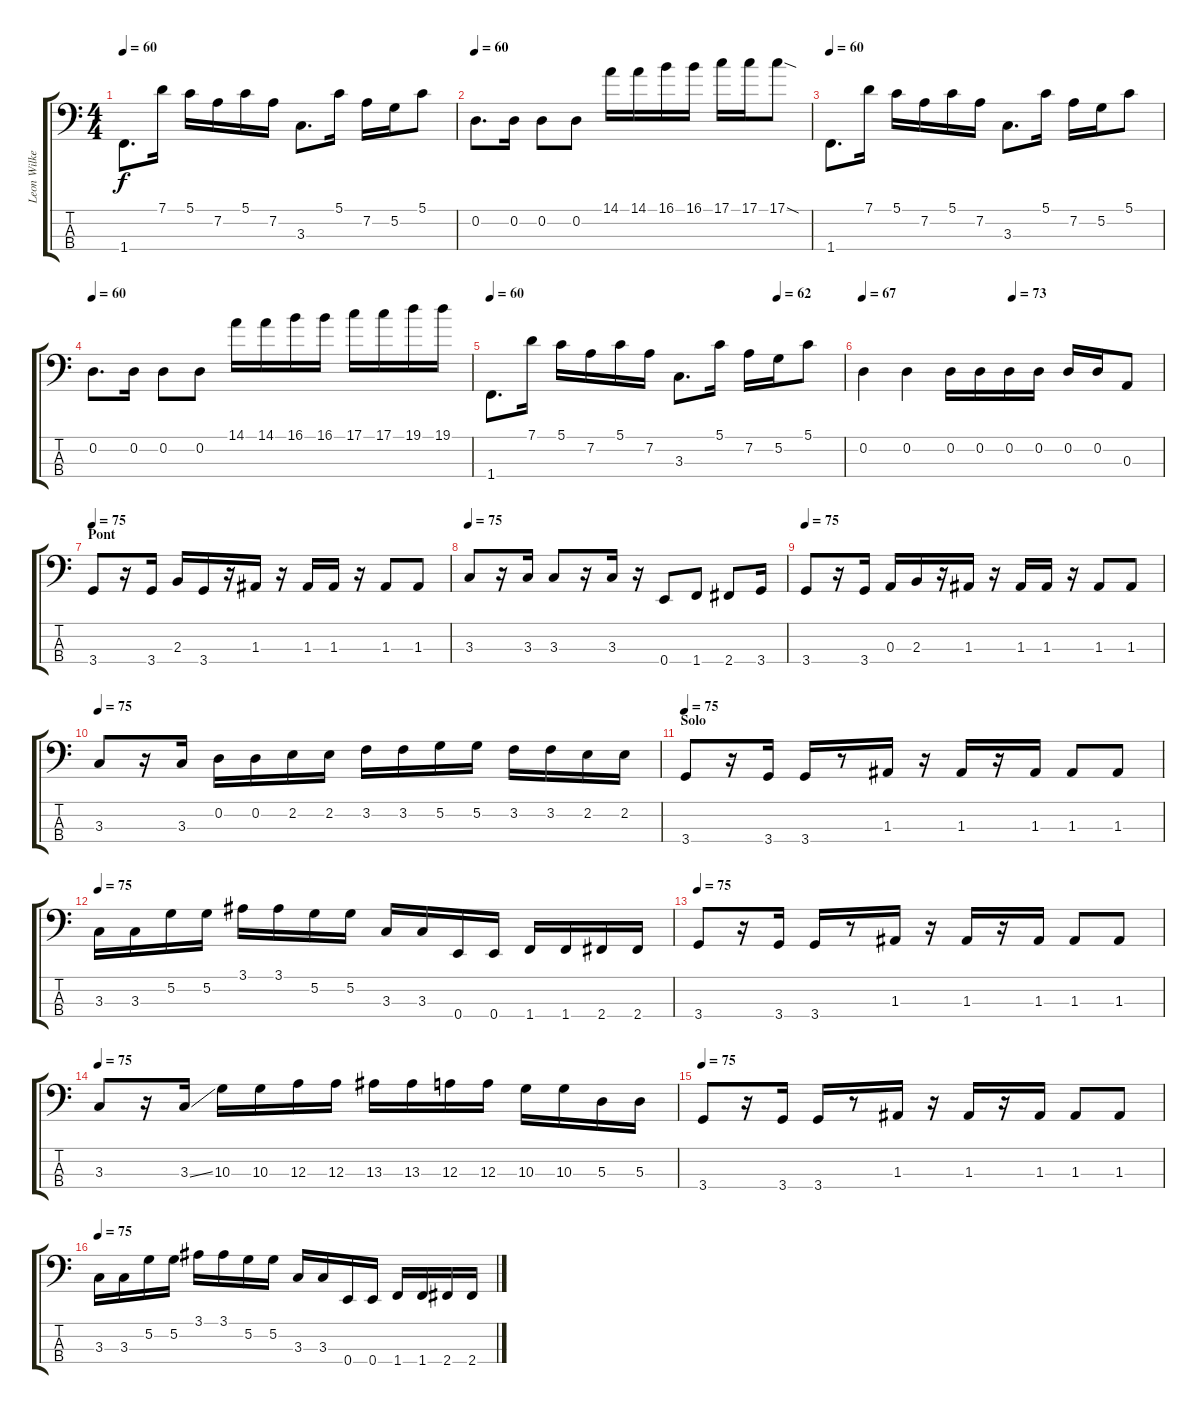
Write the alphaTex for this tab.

\track ("Leon Wilkeson (bass)" "Leon Wilke") {instrument electricbassfinger}
\staff {score tabs}
\tuning (G2 D2 A1 E1) {hide}
\ts (4 4)
\tempo 60
\clef f4
\ks c
1.4.8{d dy f} 7.1.16 5.1.16 7.2.16 5.1.16 7.2.16 3.3.8{d} 5.1.16 7.2.16 5.2.16 5.1.8 |
\tempo 60
0.2.8{d} 0.2.16 0.2.8 0.2.8 14.1.16 14.1.16 16.1.16 16.1.16 17.1.16 17.1.16 17.1{sod}.8 |
\tempo 60
1.4.8{d} 7.1.16 5.1.16 7.2.16 5.1.16 7.2.16 3.3.8{d} 5.1.16 7.2.16 5.2.16 5.1.8 |
\tempo 60
0.2.8{d} 0.2.16 0.2.8 0.2.8 14.1.16 14.1.16 16.1.16 16.1.16 17.1.16 17.1.16 19.1.16 19.1.16 |
\tempo 60
\tempo (62 0.8125)
1.4.8{d} 7.1.16 5.1.16 7.2.16 5.1.16 7.2.16 3.3.8{d} 5.1.16 7.2.16 5.2.16 5.1.8 |
\tempo 67
\tempo (73 0.5)
0.2.4 0.2.4 0.2.16 0.2.16 0.2.16 0.2.16 0.2.16 0.2.16 0.3.8 |
\section ("" "Pont")
\tempo 75
3.4.8 r.16 3.4.16 2.3.16 3.4.16 r.16 1.3.16 r.16 1.3.16 1.3.16 r.16 1.3.8 1.3.8 |
\tempo 75
3.3.8 r.16 3.3.16 3.3.8 r.16 3.3.16 r.16 0.4.8 1.4.8 2.4.8 3.4.16 |
\tempo 75
3.4.8 r.16 3.4.16 0.3.16 2.3.16 r.16 1.3.16 r.16 1.3.16 1.3.16 r.16 1.3.8 1.3.8 |
\tempo 75
3.3.8 r.16 3.3.16 0.2.16 0.2.16 2.2.16 2.2.16 3.2.16 3.2.16 5.2.16 5.2.16 3.2.16 3.2.16 2.2.16 2.2.16 |
\section ("" "Solo")
\tempo 75
3.4.8 r.16 3.4.16 3.4.16 r.8 1.3.16 r.16 1.3.16 r.16 1.3.16 1.3.8 1.3.8 |
\tempo 75
3.3.16 3.3.16 5.2.16 5.2.16 3.1.16 3.1.16 5.2.16 5.2.16 3.3.16 3.3.16 0.4.16 0.4.16 1.4.16 1.4.16 2.4.16 2.4.16 |
\tempo 75
3.4.8 r.16 3.4.16 3.4.16 r.8 1.3.16 r.16 1.3.16 r.16 1.3.16 1.3.8 1.3.8 |
\tempo 75
3.3.8 r.16 3.3{ss}.16 10.3.16 10.3.16 12.3.16 12.3.16 13.3.16 13.3.16 12.3.16 12.3.16 10.3.16 10.3.16 5.3.16 5.3.16 |
\tempo 75
3.4.8 r.16 3.4.16 3.4.16 r.8 1.3.16 r.16 1.3.16 r.16 1.3.16 1.3.8 1.3.8 |
\tempo 75
3.3.16 3.3.16 5.2.16 5.2.16 3.1.16 3.1.16 5.2.16 5.2.16 3.3.16 3.3.16 0.4.16 0.4.16 1.4.16 1.4.16 2.4.16 2.4.16
